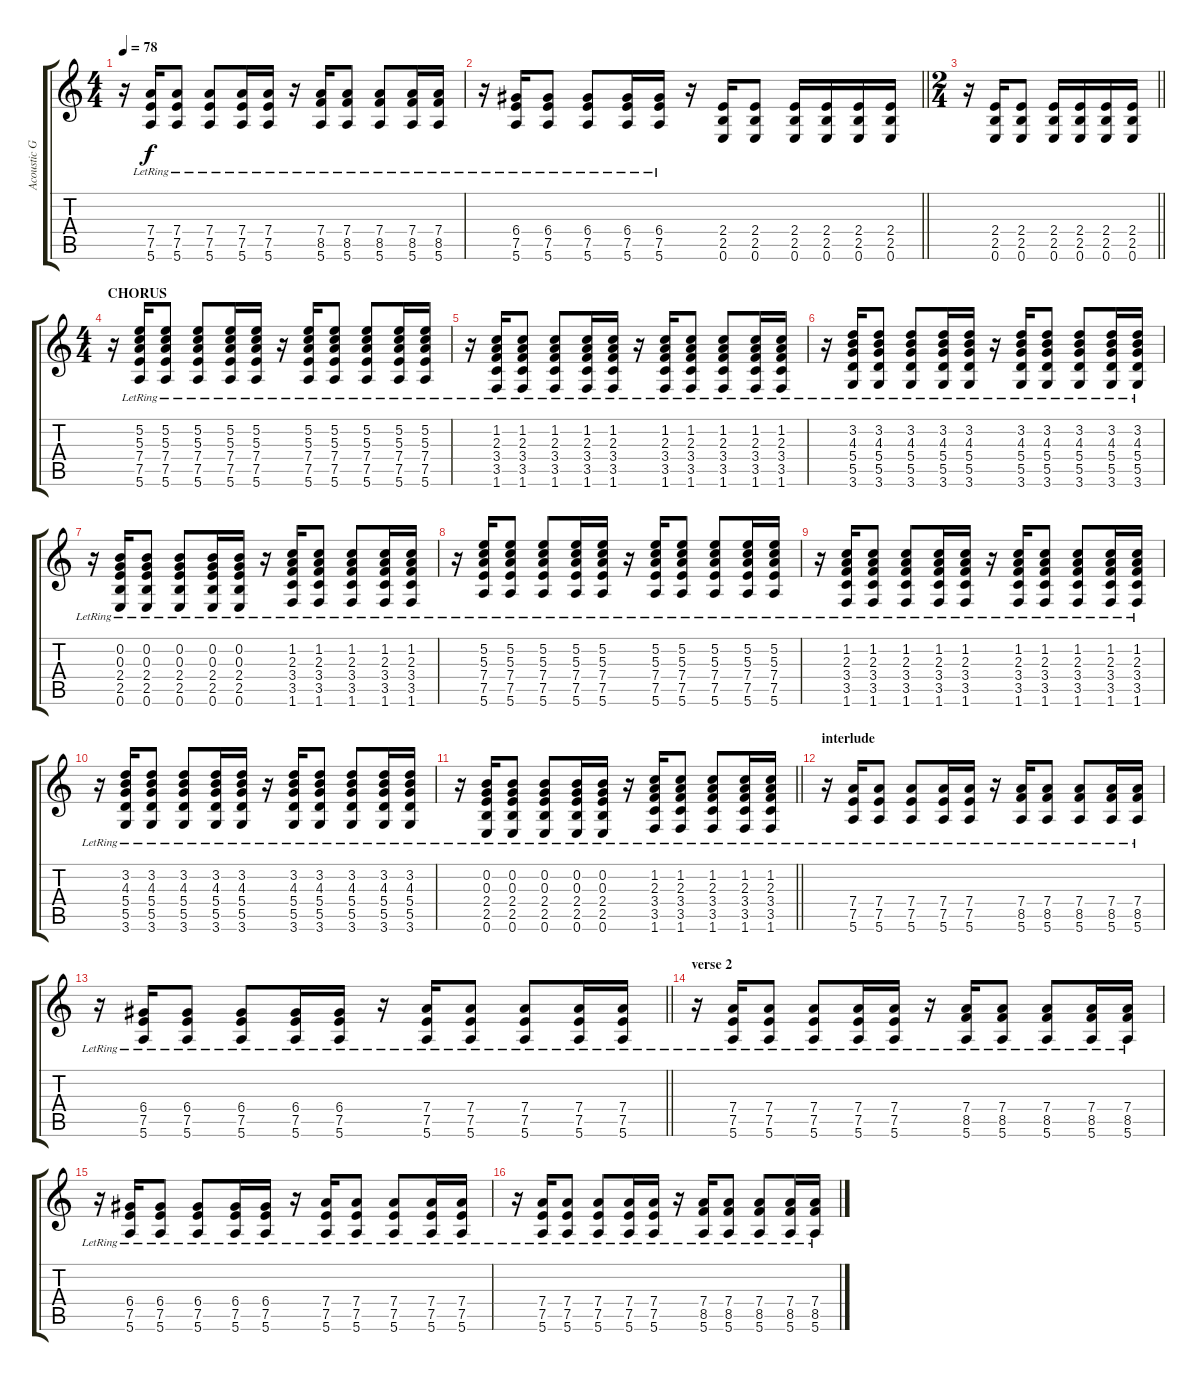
\track ("Acoustic Guitar" "Acoustic G") {instrument acousticguitarsteel}
\staff {score tabs}
\tuning (E4 B3 G3 D3 A2 E2) {hide}
\ts (4 4)
\tempo 78
\clef g2
\ks c
r.16{dy f} (7.4{lr} 7.5{lr} 5.6{lr}).16 (7.4{lr} 7.5{lr} 5.6{lr}).8 (7.4{lr} 7.5{lr} 5.6{lr}).8 (7.4{lr} 7.5{lr} 5.6{lr}).16 (7.4{lr} 7.5{lr} 5.6{lr}).16 r.16 (7.4{lr} 8.5{lr} 5.6{lr}).16 (7.4{lr} 8.5{lr} 5.6{lr}).8 (7.4{lr} 8.5{lr} 5.6{lr}).8 (7.4{lr} 8.5{lr} 5.6{lr}).16 (7.4{lr} 8.5{lr} 5.6{lr}).16 |
\barLineRight lightlight
r.16 (6.4{lr} 7.5{lr} 5.6{lr}).16 (6.4{lr} 7.5{lr} 5.6{lr}).8 (6.4{lr} 7.5{lr} 5.6{lr}).8 (6.4{lr} 7.5{lr} 5.6{lr}).16 (6.4{lr} 7.5{lr} 5.6{lr}).16 r.16 (2.4 2.5 0.6).16 (2.4 2.5 0.6).8 (2.4 2.5 0.6).16 (2.4 2.5 0.6).16 (2.4 2.5 0.6).16 (2.4 2.5 0.6).16 |
\ts (2 4)
\barLineRight lightlight
r.16 (2.4 2.5 0.6).16 (2.4 2.5 0.6).8 (2.4 2.5 0.6).16 (2.4 2.5 0.6).16 (2.4 2.5 0.6).16 (2.4 2.5 0.6).16 |
\ts (4 4)
\section ("" "CHORUS")
r.16 (5.2 5.3 7.4{lr} 7.5{lr} 5.6{lr}).16 (5.2 5.3 7.4{lr} 7.5{lr} 5.6{lr}).8 (5.2 5.3 7.4{lr} 7.5{lr} 5.6{lr}).8 (5.2 5.3 7.4{lr} 7.5{lr} 5.6{lr}).16 (5.2 5.3 7.4{lr} 7.5{lr} 5.6{lr}).16 r.16 (5.2 5.3 7.4{lr} 7.5{lr} 5.6{lr}).16 (5.2 5.3 7.4{lr} 7.5{lr} 5.6{lr}).8 (5.2 5.3 7.4{lr} 7.5{lr} 5.6{lr}).8 (5.2 5.3 7.4{lr} 7.5{lr} 5.6{lr}).16 (5.2 5.3 7.4{lr} 7.5{lr} 5.6{lr}).16 |
r.16 (1.2 2.3 3.4{lr} 3.5{lr} 1.6{lr}).16 (1.2 2.3 3.4{lr} 3.5{lr} 1.6{lr}).8 (1.2 2.3 3.4{lr} 3.5{lr} 1.6{lr}).8 (1.2 2.3 3.4{lr} 3.5{lr} 1.6{lr}).16 (1.2 2.3 3.4{lr} 3.5{lr} 1.6{lr}).16 r.16 (1.2 2.3 3.4{lr} 3.5{lr} 1.6{lr}).16 (1.2 2.3 3.4{lr} 3.5{lr} 1.6{lr}).8 (1.2 2.3 3.4{lr} 3.5{lr} 1.6{lr}).8 (1.2 2.3 3.4{lr} 3.5{lr} 1.6{lr}).16 (1.2 2.3 3.4{lr} 3.5{lr} 1.6{lr}).16 |
r.16 (3.2 4.3 5.4{lr} 5.5{lr} 3.6{lr}).16 (3.2 4.3 5.4{lr} 5.5{lr} 3.6{lr}).8 (3.2 4.3 5.4{lr} 5.5{lr} 3.6{lr}).8 (3.2 4.3 5.4{lr} 5.5{lr} 3.6{lr}).16 (3.2 4.3 5.4{lr} 5.5{lr} 3.6{lr}).16 r.16 (3.2 4.3 5.4{lr} 5.5{lr} 3.6{lr}).16 (3.2 4.3 5.4{lr} 5.5{lr} 3.6{lr}).8 (3.2 4.3 5.4{lr} 5.5{lr} 3.6{lr}).8 (3.2 4.3 5.4{lr} 5.5{lr} 3.6{lr}).16 (3.2 4.3 5.4{lr} 5.5{lr} 3.6{lr}).16 |
r.16 (0.2 0.3 2.4{lr} 2.5{lr} 0.6{lr}).16 (0.2 0.3 2.4{lr} 2.5{lr} 0.6{lr}).8 (0.2 0.3 2.4{lr} 2.5{lr} 0.6{lr}).8 (0.2 0.3 2.4{lr} 2.5{lr} 0.6{lr}).16 (0.2 0.3 2.4{lr} 2.5{lr} 0.6{lr}).16 r.16 (1.2 2.3 3.4{lr} 3.5{lr} 1.6{lr}).16 (1.2 2.3 3.4{lr} 3.5{lr} 1.6{lr}).8 (1.2 2.3 3.4{lr} 3.5{lr} 1.6{lr}).8 (1.2 2.3 3.4{lr} 3.5{lr} 1.6{lr}).16 (1.2 2.3 3.4{lr} 3.5{lr} 1.6{lr}).16 |
r.16 (5.2 5.3 7.4{lr} 7.5{lr} 5.6{lr}).16 (5.2 5.3 7.4{lr} 7.5{lr} 5.6{lr}).8 (5.2 5.3 7.4{lr} 7.5{lr} 5.6{lr}).8 (5.2 5.3 7.4{lr} 7.5{lr} 5.6{lr}).16 (5.2 5.3 7.4{lr} 7.5{lr} 5.6{lr}).16 r.16 (5.2 5.3 7.4{lr} 7.5{lr} 5.6{lr}).16 (5.2 5.3 7.4{lr} 7.5{lr} 5.6{lr}).8 (5.2 5.3 7.4{lr} 7.5{lr} 5.6{lr}).8 (5.2 5.3 7.4{lr} 7.5{lr} 5.6{lr}).16 (5.2 5.3 7.4{lr} 7.5{lr} 5.6{lr}).16 |
r.16 (1.2 2.3 3.4{lr} 3.5{lr} 1.6{lr}).16 (1.2 2.3 3.4{lr} 3.5{lr} 1.6{lr}).8 (1.2 2.3 3.4{lr} 3.5{lr} 1.6{lr}).8 (1.2 2.3 3.4{lr} 3.5{lr} 1.6{lr}).16 (1.2 2.3 3.4{lr} 3.5{lr} 1.6{lr}).16 r.16 (1.2 2.3 3.4{lr} 3.5{lr} 1.6{lr}).16 (1.2 2.3 3.4{lr} 3.5{lr} 1.6{lr}).8 (1.2 2.3 3.4{lr} 3.5{lr} 1.6{lr}).8 (1.2 2.3 3.4{lr} 3.5{lr} 1.6{lr}).16 (1.2 2.3 3.4{lr} 3.5{lr} 1.6{lr}).16 |
r.16 (3.2 4.3 5.4{lr} 5.5{lr} 3.6{lr}).16 (3.2 4.3 5.4{lr} 5.5{lr} 3.6{lr}).8 (3.2 4.3 5.4{lr} 5.5{lr} 3.6{lr}).8 (3.2 4.3 5.4{lr} 5.5{lr} 3.6{lr}).16 (3.2 4.3 5.4{lr} 5.5{lr} 3.6{lr}).16 r.16 (3.2 4.3 5.4{lr} 5.5{lr} 3.6{lr}).16 (3.2 4.3 5.4{lr} 5.5{lr} 3.6{lr}).8 (3.2 4.3 5.4{lr} 5.5{lr} 3.6{lr}).8 (3.2 4.3 5.4{lr} 5.5{lr} 3.6{lr}).16 (3.2 4.3 5.4{lr} 5.5{lr} 3.6{lr}).16 |
\barLineRight lightlight
r.16 (0.2 0.3 2.4{lr} 2.5{lr} 0.6{lr}).16 (0.2 0.3 2.4{lr} 2.5{lr} 0.6{lr}).8 (0.2 0.3 2.4{lr} 2.5{lr} 0.6{lr}).8 (0.2 0.3 2.4{lr} 2.5{lr} 0.6{lr}).16 (0.2 0.3 2.4{lr} 2.5{lr} 0.6{lr}).16 r.16 (1.2 2.3 3.4{lr} 3.5{lr} 1.6{lr}).16 (1.2 2.3 3.4{lr} 3.5{lr} 1.6{lr}).8 (1.2 2.3 3.4{lr} 3.5{lr} 1.6{lr}).8 (1.2 2.3 3.4{lr} 3.5{lr} 1.6{lr}).16 (1.2 2.3 3.4{lr} 3.5{lr} 1.6{lr}).16 |
\section ("" "interlude")
r.16 (7.4{lr} 7.5{lr} 5.6{lr}).16 (7.4{lr} 7.5{lr} 5.6{lr}).8 (7.4{lr} 7.5{lr} 5.6{lr}).8 (7.4{lr} 7.5{lr} 5.6{lr}).16 (7.4{lr} 7.5{lr} 5.6{lr}).16 r.16 (7.4{lr} 8.5{lr} 5.6{lr}).16 (7.4{lr} 8.5{lr} 5.6{lr}).8 (7.4{lr} 8.5{lr} 5.6{lr}).8 (7.4{lr} 8.5{lr} 5.6{lr}).16 (7.4{lr} 8.5{lr} 5.6{lr}).16 |
\barLineRight lightlight
r.16 (6.4{lr} 7.5{lr} 5.6{lr}).16 (6.4{lr} 7.5{lr} 5.6{lr}).8 (6.4{lr} 7.5{lr} 5.6{lr}).8 (6.4{lr} 7.5{lr} 5.6{lr}).16 (6.4{lr} 7.5{lr} 5.6{lr}).16 r.16 (7.4{lr} 7.5{lr} 5.6{lr}).16 (7.4{lr} 7.5{lr} 5.6{lr}).8 (7.4{lr} 7.5{lr} 5.6{lr}).8 (7.4{lr} 7.5{lr} 5.6{lr}).16 (7.4{lr} 7.5{lr} 5.6{lr}).16 |
\section ("" "verse 2")
r.16 (7.4{lr} 7.5{lr} 5.6{lr}).16 (7.4{lr} 7.5{lr} 5.6{lr}).8 (7.4{lr} 7.5{lr} 5.6{lr}).8 (7.4{lr} 7.5{lr} 5.6{lr}).16 (7.4{lr} 7.5{lr} 5.6{lr}).16 r.16 (7.4{lr} 8.5{lr} 5.6{lr}).16 (7.4{lr} 8.5{lr} 5.6{lr}).8 (7.4{lr} 8.5{lr} 5.6{lr}).8 (7.4{lr} 8.5{lr} 5.6{lr}).16 (7.4{lr} 8.5{lr} 5.6{lr}).16 |
r.16 (6.4{lr} 7.5{lr} 5.6{lr}).16 (6.4{lr} 7.5{lr} 5.6{lr}).8 (6.4{lr} 7.5{lr} 5.6{lr}).8 (6.4{lr} 7.5{lr} 5.6{lr}).16 (6.4{lr} 7.5{lr} 5.6{lr}).16 r.16 (7.4{lr} 7.5{lr} 5.6{lr}).16 (7.4{lr} 7.5{lr} 5.6{lr}).8 (7.4{lr} 7.5{lr} 5.6{lr}).8 (7.4{lr} 7.5{lr} 5.6{lr}).16 (7.4{lr} 7.5{lr} 5.6{lr}).16 |
r.16 (7.4{lr} 7.5{lr} 5.6{lr}).16 (7.4{lr} 7.5{lr} 5.6{lr}).8 (7.4{lr} 7.5{lr} 5.6{lr}).8 (7.4{lr} 7.5{lr} 5.6{lr}).16 (7.4{lr} 7.5{lr} 5.6{lr}).16 r.16 (7.4{lr} 8.5{lr} 5.6{lr}).16 (7.4{lr} 8.5{lr} 5.6{lr}).8 (7.4{lr} 8.5{lr} 5.6{lr}).8 (7.4{lr} 8.5{lr} 5.6{lr}).16 (7.4{lr} 8.5{lr} 5.6{lr}).16
